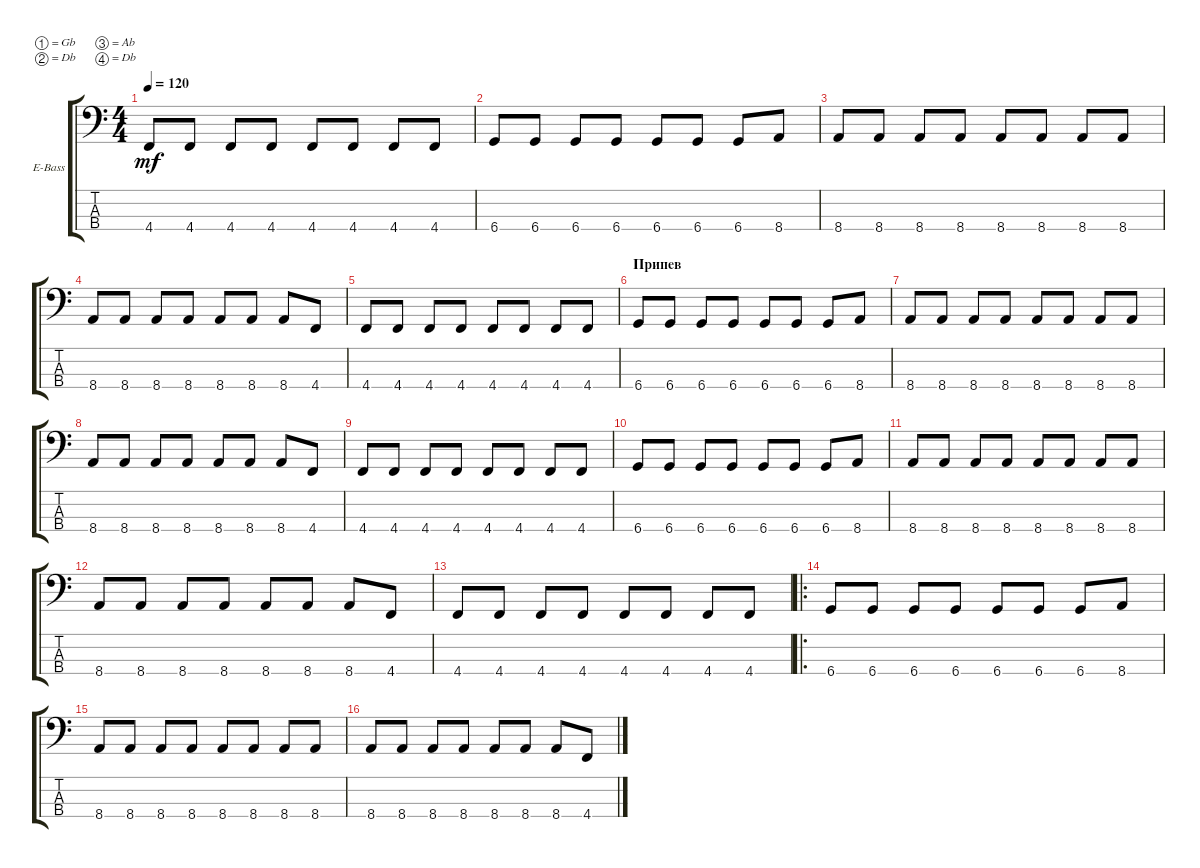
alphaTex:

\defaultSystemsLayout 4
\bracketExtendMode groupsimilarinstruments
\firstSystemTrackNameOrientation horizontal
\otherSystemsTrackNameOrientation horizontal
\track ("Electric Bass" "E-Bass") {instrument electricbassfinger}
\staff {score tabs}
\tuning (Gb2 Db2 Ab1 Db1)
\ts (4 4)
\tempo 120
\clef f4
\ks c
4.4.8{dy mf} 4.4.8 4.4.8 4.4.8 4.4.8 4.4.8 4.4.8 4.4.8 |
6.4.8 6.4.8 6.4.8 6.4.8 6.4.8 6.4.8 6.4.8 8.4.8 |
8.4.8 8.4.8 8.4.8 8.4.8 8.4.8 8.4.8 8.4.8 8.4.8 |
8.4.8 8.4.8 8.4.8 8.4.8 8.4.8 8.4.8 8.4.8 4.4.8 |
4.4.8 4.4.8 4.4.8 4.4.8 4.4.8 4.4.8 4.4.8 4.4.8 |
\section ("" "Припев")
6.4.8 6.4.8 6.4.8 6.4.8 6.4.8 6.4.8 6.4.8 8.4.8 |
8.4.8 8.4.8 8.4.8 8.4.8 8.4.8 8.4.8 8.4.8 8.4.8 |
8.4.8 8.4.8 8.4.8 8.4.8 8.4.8 8.4.8 8.4.8 4.4.8 |
4.4.8 4.4.8 4.4.8 4.4.8 4.4.8 4.4.8 4.4.8 4.4.8 |
6.4.8 6.4.8 6.4.8 6.4.8 6.4.8 6.4.8 6.4.8 8.4.8 |
8.4.8 8.4.8 8.4.8 8.4.8 8.4.8 8.4.8 8.4.8 8.4.8 |
8.4.8 8.4.8 8.4.8 8.4.8 8.4.8 8.4.8 8.4.8 4.4.8 |
4.4.8 4.4.8 4.4.8 4.4.8 4.4.8 4.4.8 4.4.8 4.4.8 |
\ro
6.4.8 6.4.8 6.4.8 6.4.8 6.4.8 6.4.8 6.4.8 8.4.8 |
8.4.8 8.4.8 8.4.8 8.4.8 8.4.8 8.4.8 8.4.8 8.4.8 |
8.4.8 8.4.8 8.4.8 8.4.8 8.4.8 8.4.8 8.4.8 4.4.8
